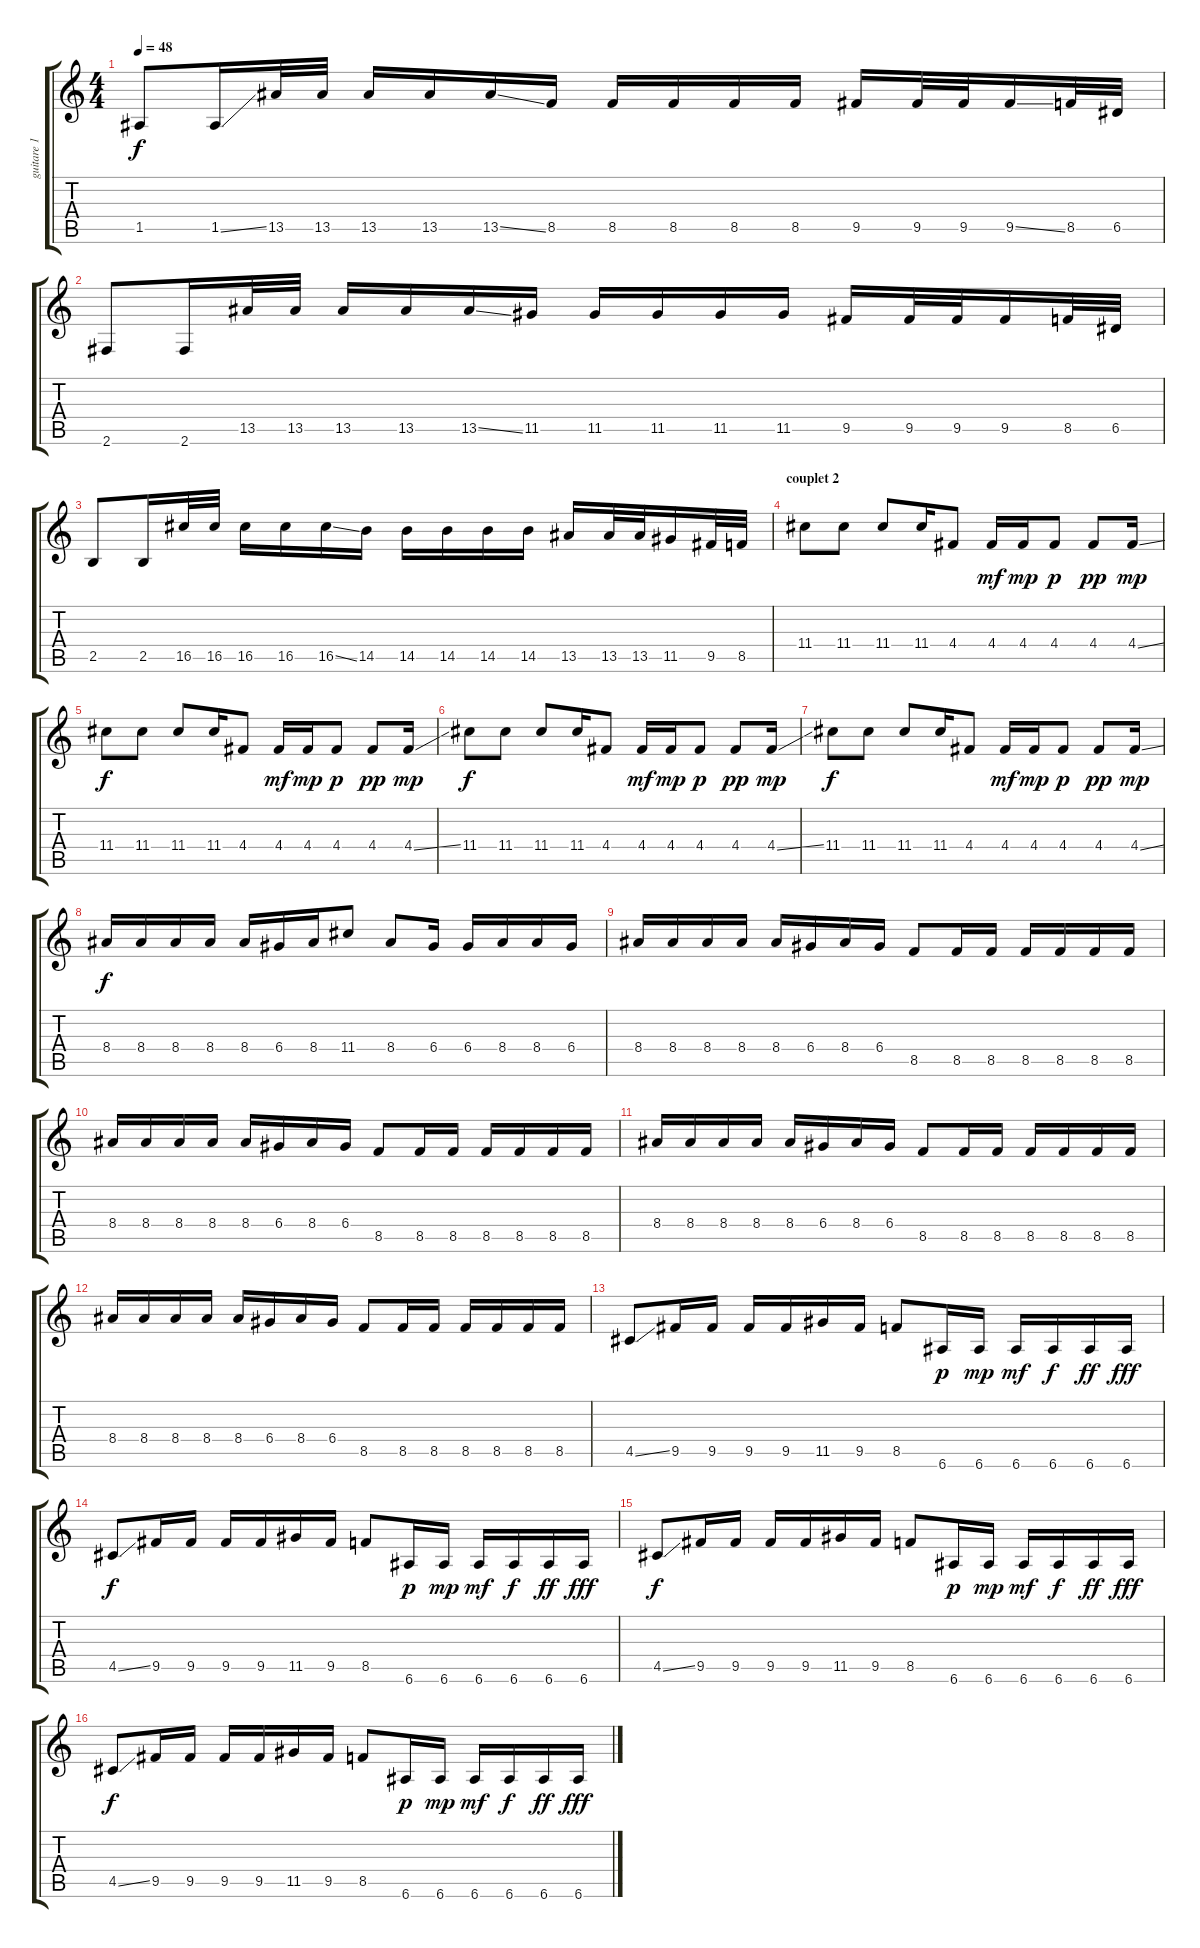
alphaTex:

\track ("guitare 1" "guitare 1") {instrument electricguitarjazz}
\staff {score tabs}
\tuning (E4 B3 G3 D3 A2 E2) {hide}
\ts (4 4)
\tempo 48
\clef g2
\ks c
1.5.8{dy f instrument distortionguitar} 1.5{ss}.16 13.5.32 13.5.32 13.5.16 13.5.16 13.5{ss}.16 8.5.16 8.5.16 8.5.16 8.5.16 8.5.16 9.5.16 9.5.32 9.5.32 9.5{ss}.16 8.5.32 6.5.32 |
2.6.8{instrument distortionguitar} 2.6.16 13.5.32 13.5.32 13.5.16 13.5.16 13.5{ss}.16 11.5.16 11.5.16 11.5.16 11.5.16 11.5.16 9.5.16 9.5.32 9.5.32 9.5.16 8.5.32 6.5.32 |
2.5.8{instrument distortionguitar} 2.5.16 16.5.32 16.5.32 16.5.16 16.5.16 16.5{ss}.16 14.5.16 14.5.16 14.5.16 14.5.16 14.5.16 13.5.16 13.5.32 13.5.32 11.5.16 9.5.32 8.5.32 |
\section ("" "couplet 2")
11.4.8 11.4.8 11.4.8 11.4.16 4.4.8 4.4.16{dy mf} 4.4.16{dy mp} 4.4.8{dy p} 4.4.8{dy pp} 4.4{ss}.16{dy mp} |
11.4.8{dy f} 11.4.8 11.4.8 11.4.16 4.4.8 4.4.16{dy mf} 4.4.16{dy mp} 4.4.8{dy p} 4.4.8{dy pp} 4.4{ss}.16{dy mp} |
11.4.8{dy f} 11.4.8 11.4.8 11.4.16 4.4.8 4.4.16{dy mf} 4.4.16{dy mp} 4.4.8{dy p} 4.4.8{dy pp} 4.4{ss}.16{dy mp} |
11.4.8{dy f} 11.4.8 11.4.8 11.4.16 4.4.8 4.4.16{dy mf} 4.4.16{dy mp} 4.4.8{dy p} 4.4.8{dy pp} 4.4{ss}.16{dy mp} |
8.4.16{dy f} 8.4.16 8.4.16 8.4.16 8.4.16 6.4.16 8.4.16 11.4.8 8.4.8 6.4.16 6.4.16 8.4.16 8.4.16 6.4.16 |
8.4.16 8.4.16 8.4.16 8.4.16 8.4.16 6.4.16 8.4.16 6.4.16 8.5.8 8.5.16 8.5.16 8.5.16 8.5.16 8.5.16 8.5.16 |
8.4.16 8.4.16 8.4.16 8.4.16 8.4.16 6.4.16 8.4.16 6.4.16 8.5.8 8.5.16 8.5.16 8.5.16 8.5.16 8.5.16 8.5.16 |
8.4.16 8.4.16 8.4.16 8.4.16 8.4.16 6.4.16 8.4.16 6.4.16 8.5.8 8.5.16 8.5.16 8.5.16 8.5.16 8.5.16 8.5.16 |
8.4.16 8.4.16 8.4.16 8.4.16 8.4.16 6.4.16 8.4.16 6.4.16 8.5.8 8.5.16 8.5.16 8.5.16 8.5.16 8.5.16 8.5.16 |
4.5{ss}.8 9.5.16 9.5.16 9.5.16 9.5.16 11.5.16 9.5.16 8.5.8 6.6.16{dy p} 6.6.16{dy mp} 6.6.16{dy mf} 6.6.16{dy f} 6.6.16{dy ff} 6.6.16{dy fff} |
4.5{ss}.8{dy f} 9.5.16 9.5.16 9.5.16 9.5.16 11.5.16 9.5.16 8.5.8 6.6.16{dy p} 6.6.16{dy mp} 6.6.16{dy mf} 6.6.16{dy f} 6.6.16{dy ff} 6.6.16{dy fff} |
4.5{ss}.8{dy f} 9.5.16 9.5.16 9.5.16 9.5.16 11.5.16 9.5.16 8.5.8 6.6.16{dy p} 6.6.16{dy mp} 6.6.16{dy mf} 6.6.16{dy f} 6.6.16{dy ff} 6.6.16{dy fff} |
4.5{ss}.8{dy f} 9.5.16 9.5.16 9.5.16 9.5.16 11.5.16 9.5.16 8.5.8 6.6.16{dy p} 6.6.16{dy mp} 6.6.16{dy mf} 6.6.16{dy f} 6.6.16{dy ff} 6.6.16{dy fff}
